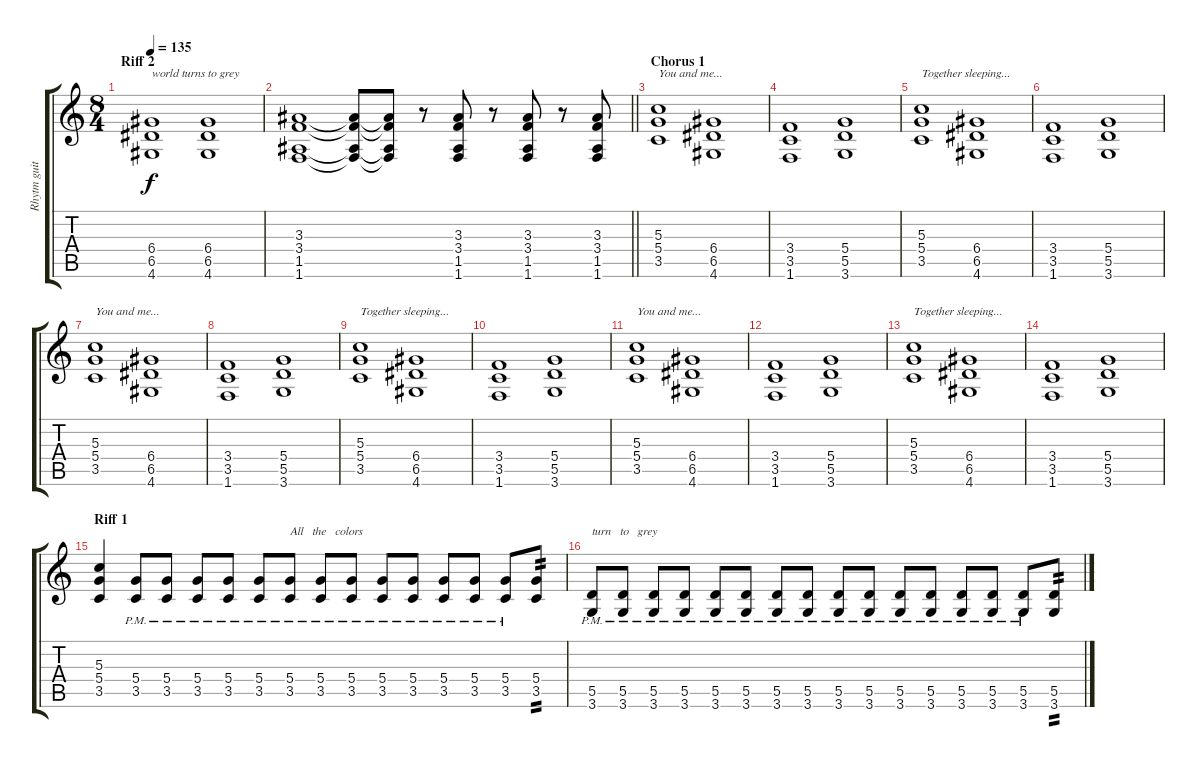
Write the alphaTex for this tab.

\track ("Rhytm guitar 1" "Rhytm guit") {instrument distortionguitar}
\staff {score tabs}
\tuning (E4 B3 G3 D3 A2 E2) {hide}
\ts (8 4)
\section ("" "Riff 2")
\tempo 135
\clef g2
\ks c
(6.4 6.5 4.6).1{txt "world turns to grey" dy f} (6.4 6.5 4.6).1 |
\barLineRight lightlight
(3.3 3.4 1.5 1.6).1 (3.3{t} 3.4{t} 1.5{t} 1.6{t}).8 (3.3{t} 3.4{t} 1.5{t} 1.6{t}).8 r.8 (3.3 3.4 1.5 1.6).8 r.8 (3.3 3.4 1.5 1.6).8 r.8 (3.3 3.4 1.5 1.6).8 |
\section ("" "Chorus 1")
(5.3 5.4 3.5).1{txt "You and me..."} (6.4 6.5 4.6).1 |
(3.4 3.5 1.6).1 (5.4 5.5 3.6).1 |
(5.3 5.4 3.5).1{txt "Together sleeping..."} (6.4 6.5 4.6).1 |
(3.4 3.5 1.6).1 (5.4 5.5 3.6).1 |
(5.3 5.4 3.5).1{txt "You and me..."} (6.4 6.5 4.6).1 |
(3.4 3.5 1.6).1 (5.4 5.5 3.6).1 |
(5.3 5.4 3.5).1{txt "Together sleeping..."} (6.4 6.5 4.6).1 |
(3.4 3.5 1.6).1 (5.4 5.5 3.6).1 |
(5.3 5.4 3.5).1{txt "You and me..."} (6.4 6.5 4.6).1 |
(3.4 3.5 1.6).1 (5.4 5.5 3.6).1 |
(5.3 5.4 3.5).1{txt "Together sleeping..."} (6.4 6.5 4.6).1 |
(3.4 3.5 1.6).1 (5.4 5.5 3.6).1 |
\section ("" "Riff 1")
(5.3 5.4 3.5).4 (5.4{pm} 3.5{pm}).8 (5.4{pm} 3.5{pm}).8 (5.4{pm} 3.5{pm}).8 (5.4{pm} 3.5{pm}).8 (5.4{pm} 3.5{pm}).8 (5.4{pm} 3.5{pm}).8{txt "All   the   colors"} (5.4{pm} 3.5{pm}).8 (5.4{pm} 3.5{pm}).8 (5.4{pm} 3.5{pm}).8 (5.4{pm} 3.5{pm}).8 (5.4{pm} 3.5{pm}).8 (5.4{pm} 3.5{pm}).8 (5.4{pm} 3.5{pm}).8 (5.4 3.5).8{tp 2} |
(5.5{pm} 3.6{pm}).8{txt "turn   to   grey"} (5.5{pm} 3.6{pm}).8 (5.5{pm} 3.6{pm}).8 (5.5{pm} 3.6{pm}).8 (5.5{pm} 3.6{pm}).8 (5.5{pm} 3.6{pm}).8 (5.5{pm} 3.6{pm}).8 (5.5{pm} 3.6{pm}).8 (5.5{pm} 3.6{pm}).8 (5.5{pm} 3.6{pm}).8 (5.5{pm} 3.6{pm}).8 (5.5{pm} 3.6{pm}).8 (5.5{pm} 3.6{pm}).8 (5.5{pm} 3.6{pm}).8 (5.5{pm} 3.6{pm}).8 (5.5 3.6).8{tp 2}
